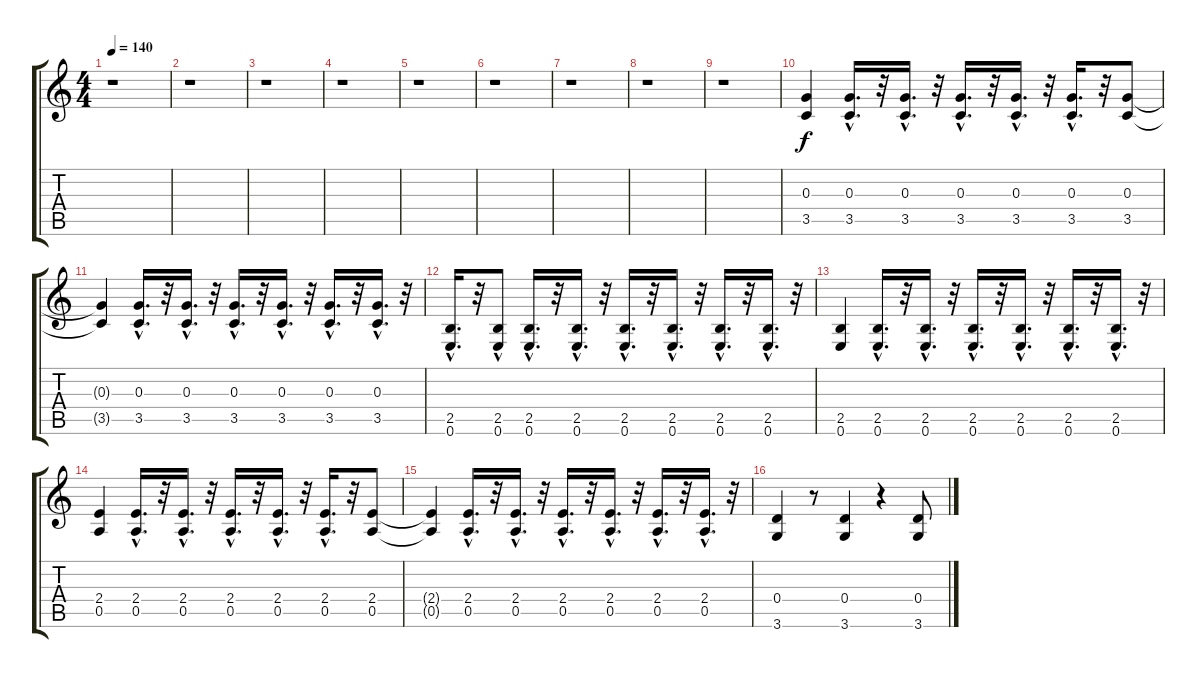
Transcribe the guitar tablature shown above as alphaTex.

\track "" {instrument overdrivenguitar}
\staff {score tabs}
\tuning (E4 B3 G3 D3 A2 E2) {hide}
\ts (4 4)
\tempo 140
\clef g2
\ks c
r.1{dy f instrument overdrivenguitar} |
r.1 |
r.1 |
r.1 |
r.1 |
r.1 |
r.1 |
r.1 |
r.1 |
(0.3 3.5).4 (0.3{hac} 3.5{hac}).16{d} r.32 (0.3{hac} 3.5{hac}).16{d} r.32 (0.3{hac} 3.5{hac}).16{d} r.32 (0.3{hac} 3.5{hac}).16{d} r.32 (0.3{hac} 3.5{hac}).16{d} r.32 (0.3 3.5).8 |
(0.3{t} 3.5{t}).4 (0.3{hac} 3.5{hac}).16{d} r.32 (0.3{hac} 3.5{hac}).16{d} r.32 (0.3{hac} 3.5{hac}).16{d} r.32 (0.3{hac} 3.5{hac}).16{d} r.32 (0.3{hac} 3.5{hac}).16{d} r.32 (0.3{hac} 3.5{hac}).16{d} r.32 |
(2.5{hac} 0.6{hac}).16{d} r.32 (2.5{hac} 0.6).8 (2.5{hac} 0.6{hac}).16{d} r.32 (2.5{hac} 0.6{hac}).16{d} r.32 (2.5{hac} 0.6{hac}).16{d} r.32 (2.5{hac} 0.6{hac}).16{d} r.32 (2.5{hac} 0.6{hac}).16{d} r.32 (2.5{hac} 0.6{hac}).16{d} r.32 |
(2.5 0.6).4 (2.5{hac} 0.6{hac}).16{d} r.32 (2.5{hac} 0.6{hac}).16{d} r.32 (2.5{hac} 0.6{hac}).16{d} r.32 (2.5{hac} 0.6{hac}).16{d} r.32 (2.5{hac} 0.6{hac}).16{d} r.32 (2.5{hac} 0.6{hac}).16{d} r.32 |
(2.4 0.5).4 (2.4{hac} 0.5{hac}).16{d} r.32 (2.4{hac} 0.5{hac}).16{d} r.32 (2.4{hac} 0.5{hac}).16{d} r.32 (2.4{hac} 0.5{hac}).16{d} r.32 (2.4{hac} 0.5{hac}).16{d} r.32 (2.4 0.5).8 |
(2.4{t} 0.5{t}).4 (2.4{hac} 0.5{hac}).16{d} r.32 (2.4{hac} 0.5{hac}).16{d} r.32 (2.4{hac} 0.5{hac}).16{d} r.32 (2.4{hac} 0.5{hac}).16{d} r.32 (2.4{hac} 0.5{hac}).16{d} r.32 (2.4{hac} 0.5{hac}).16{d} r.32 |
(0.4 3.6).4 r.8 (0.4 3.6).4 r.4 (0.4 3.6).8
